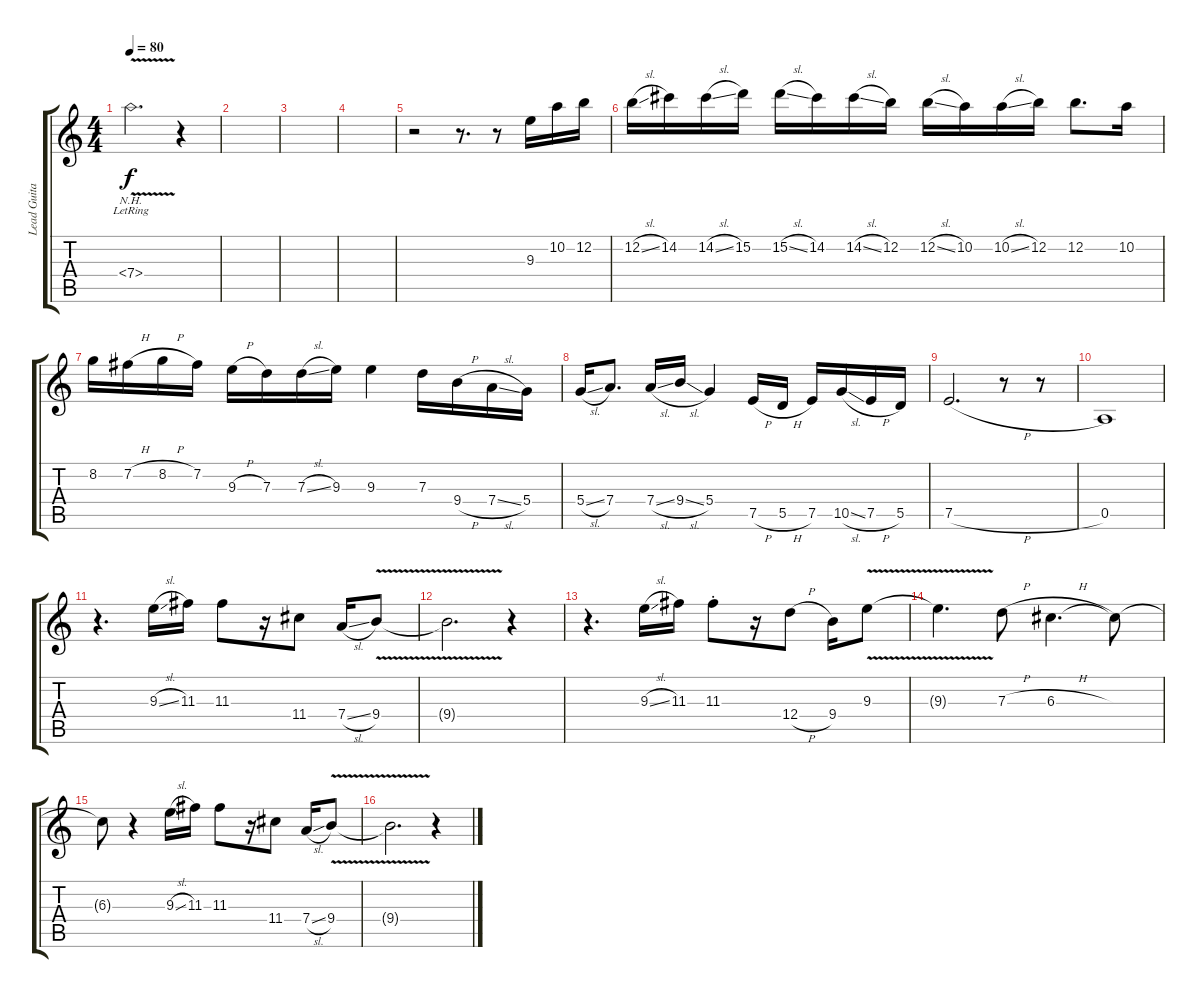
\track ("Lead Guitar" "Lead Guita") {instrument distortionguitar}
\staff {score tabs}
\tuning (E4 B3 G3 D3 A2 E2) {hide}
\ts (4 4)
\tempo 80
\clef g2
\ks c
7.4{nh v lr}.2{d dy f} r.4 |
|
|
|
r.2 r.8{d} r.8 9.3.16 10.2.16 12.2.16 |
12.2{sl}.16 14.2.16 14.2{sl}.16 15.2.16 15.2{sl}.16 14.2.16 14.2{sl}.16 12.2.16 12.2{sl}.16 10.2.16 10.2{sl}.16 12.2.16 12.2.8{d} 10.2.16 |
8.2.16 7.2{h}.16 8.2{h}.16 7.2.16 9.3{h}.16 7.3.16 7.3{sl}.16 9.3.16 9.3.4 7.3.16 9.4{h}.16 7.4{sl}.16 5.4.16 |
5.4{sl}.16 7.4.8{d} 7.4{sl}.16 9.4{sl}.16 5.4.4 7.5{h}.16 5.5{h}.16 7.5.16 10.5{sl}.16 7.5{h}.16 5.5.16 |
7.5{h}.2{d} r.8 r.8 |
0.5.1 |
r.4{d} 9.3{sl}.16 11.3.16 11.3.8 r.16 11.4.8 7.4{sl}.16 9.4{v}.8 |
9.4{t}.2{d} r.4 |
r.4{d} 9.3{sl}.16 11.3.16 11.3{st}.8 r.16 12.4{h}.8 9.4.16 9.3{v}.8 |
9.3{t}.4{d} 7.3{h}.8 6.3{h}.4{d} 6.3{t}.8 |
6.3{t}.8 r.4 9.3{sl}.16 11.3.16 11.3.8 r.16 11.4.8 7.4{sl}.16 9.4{v}.8 |
9.4{t}.2{d} r.4
